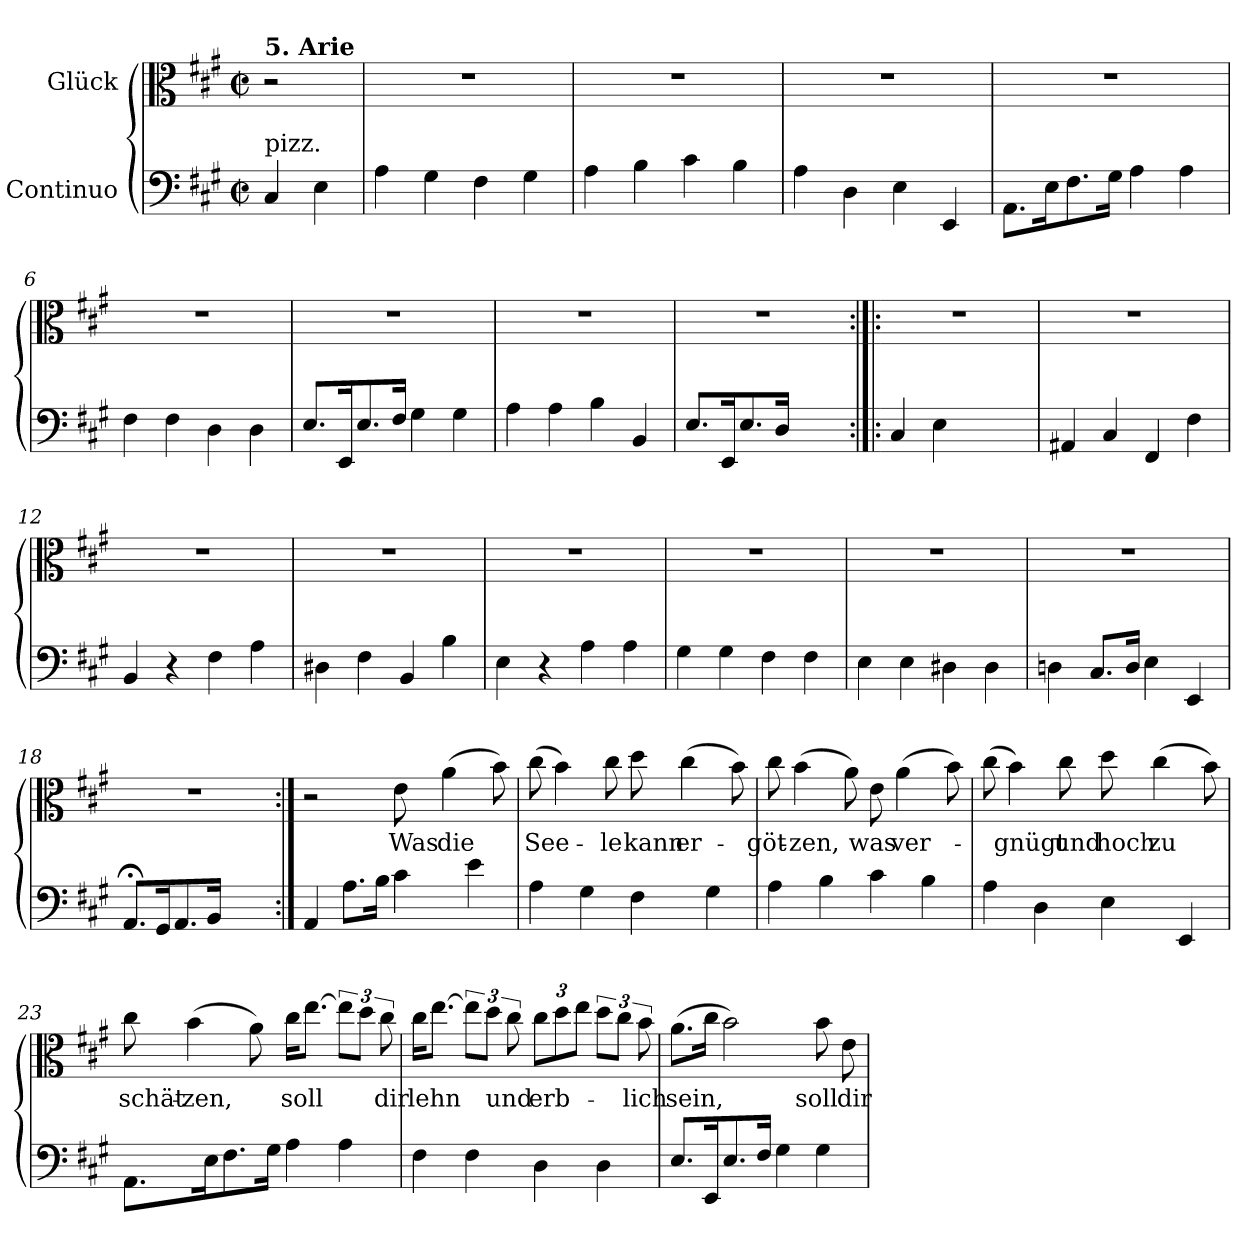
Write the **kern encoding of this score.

**kern	**kern	**text
*part2	*part1	*part1
*staff2	*staff1	*staff1
*I"Continuo	*I"Glück	*
*clefF4	*clefC3	*
*k[f#c#g#]	*k[f#c#g#]	*
*M2/2	*M2/2	*
*met(c|)	*met(c|)	*
=1	=1	=1
!	!LO:TX:a:B:t=5. Arie	!
!LO:TX:a:t=pizz.	!	!
4C#/	2r	.
4E\	.	.
=2	=2	=2
4A\	1r	.
4G#\	.	.
4F#\	.	.
4G#\	.	.
=3	=3	=3
4A\	1r	.
4B\	.	.
4c#\	.	.
4B\	.	.
=4	=4	=4
4A\	1r	.
4D\	.	.
4E\	.	.
4EE/	.	.
=5	=5	=5
8.AA\L	1r	.
16E\K	.	.
8.F#\	.	.
16G#\Jk	.	.
4A\	.	.
4A\	.	.
=6	=6	=6
4F#\	1r	.
4F#\	.	.
4D\	.	.
4D\	.	.
=7	=7	=7
8.E/L	1r	.
16EE/K	.	.
8.E/	.	.
16F#/Jk	.	.
4G#\	.	.
4G#\	.	.
=8	=8	=8
4A\	1r	.
4A\	.	.
4B\	.	.
4BB/	.	.
!!LO:LB:g=z
=9	=9	=9
8.E/L	1r	.
16EE/K	.	.
8.E/	.	.
16D/Jk	.	.
2ryy	.	.
=10:|!|:	=10:|!|:	=10:|!|:
4C#/	1r	.
4E\	.	.
2ryy	.	.
=11	=11	=11
4AA#X/	1r	.
4C#/	.	.
4FF#/	.	.
4F#\	.	.
=12	=12	=12
4BB/	1r	.
4r	.	.
4F#\	.	.
4A\	.	.
=13	=13	=13
4D#X\	1r	.
4F#\	.	.
4BB/	.	.
4B\	.	.
=14	=14	=14
4E\	1r	.
4r	.	.
4A\	.	.
4A\	.	.
=15	=15	=15
4G#\	1r	.
4G#\	.	.
4F#\	.	.
4F#\	.	.
=16	=16	=16
4E\	1r	.
4E\	.	.
4D#X\	.	.
4D#\	.	.
=17	=17	=17
4Dn\	1r	.
8.C#/L	.	.
16D/Jk	.	.
4E\	.	.
4EE/	.	.
=18	=18	=18
8.AA;</L	1r	.
16GG#/K	.	.
8.AA/	.	.
16BB/Jk	.	.
2ryy	.	.
!!LO:LB:g=z
=19:|!	=19:|!	=19:|!
4AA/	2r	.
8.A\L	.	.
16B\Jk	.	.
!	!	!LO:LY:b
4c#\	8e\	Was
!	!	!LO:LY:b
.	(>4a\	die
4e\	.	.
.	8b\)	.
=20	=20	=20
!	!	!LO:LY:b
4A\	(>8cc#\	See-
.	4b\)	.
4G#\	.	.
!	!	!LO:LY:b
.	8cc#\	-le
!	!	!LO:LY:b
4F#\	8dd\	kann
!	!	!LO:LY:b
.	(>4cc#\	er-
4G#\	.	.
.	8b\)	.
=21	=21	=21
!	!	!LO:LY:b
4A\	8cc#\	-göt-
!	!	!LO:LY:b
.	(>4b\	-zen,
4B\	.	.
.	8a\)	.
!	!	!LO:LY:b
4c#\	8e\	was
!	!	!LO:LY:b
.	(>4a\	ver-
4B\	.	.
.	8b\)	.
=22	=22	=22
4A\	(>8cc#\	.
!	!	!LO:LY:b
.	4b\)	-gnügt
4D\	.	.
!	!	!LO:LY:b
.	8cc#\	und
!	!	!LO:LY:b
4E\	8dd\	hoch
!	!	!LO:LY:b
.	(>4cc#\	zu
4EE/	.	.
.	8b\)	.
!!LO:LB:g=z
=23	=23	=23
!	!	!LO:LY:b
8.AA\L	8cc#\	schät-
!	!	!LO:LY:b
.	(>4b\	-zen,
16E\K	.	.
8.F#\	.	.
.	8a\)	.
16G#\Jk	.	.
!	!	!LO:LY:b
4A\	16cc#\KL	soll
.	[8.ee\J	.
4A\	12ee\L]	.
.	12dd\J	.
!	!	!LO:LY:b
.	12cc#\	dir
=24	=24	=24
!	!	!LO:LY:b
4F#\	16cc#\KL	lehn
.	[8.ee\J	.
4F#\	12ee\L]	.
.	12dd\J	.
!	!	!LO:LY:b
.	12cc#\	und
*	*Xbrackettup	*
!	!	!LO:LY:b
4D\	12cc#\L	erb-
.	12dd\	.
.	12ee\J	.
*	*brackettup	*
4D\	12dd\L	.
.	12cc#\J	.
!	!	!LO:LY:b
.	12b\	-lich
=25	=25	=25
!	!	!LO:LY:b
8.E/L	(>8.a\L	sein,
16EE/K	16cc#\Jk	.
8.E/	2b\)	.
16F#/Jk	.	.
4G#\	.	.
!	!	!LO:LY:b
4G#\	8b\	soll
!	!	!LO:LY:b
.	8e\	dir
=	=	=
*-	*-	*-
